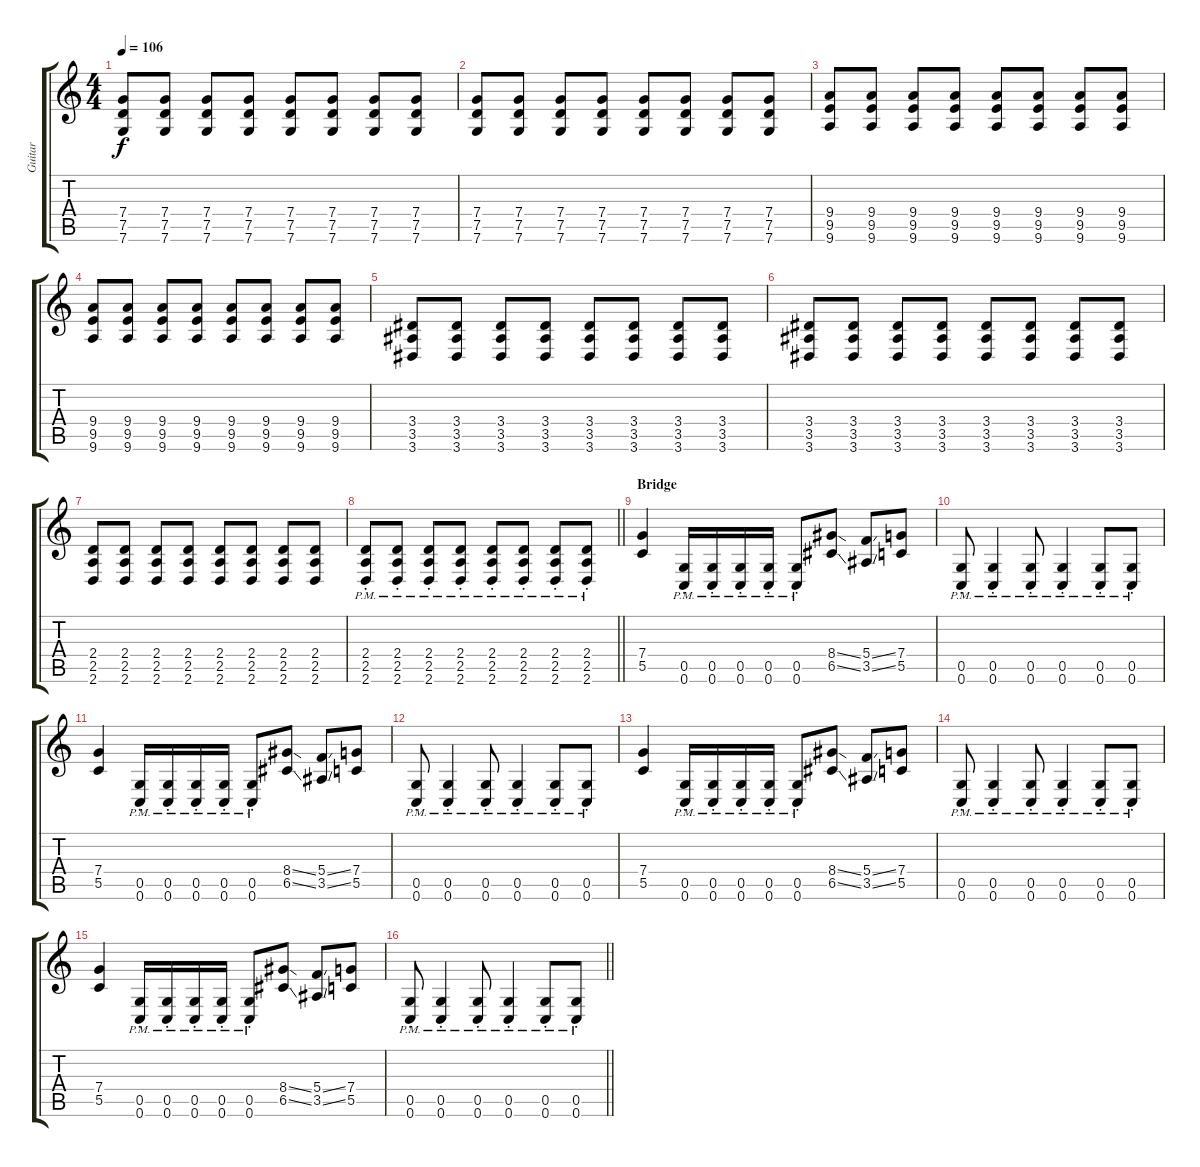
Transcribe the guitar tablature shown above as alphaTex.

\track ("Guitar" "Guitar") {instrument distortionguitar}
\staff {score tabs}
\tuning (D4 A3 F3 C3 G2 C2) {hide}
\ts (4 4)
\section ("" "")
\tempo 106
\clef g2
\ks c
(7.4 7.5 7.6).8{dy f} (7.4 7.5 7.6).8 (7.4 7.5 7.6).8 (7.4 7.5 7.6).8 (7.4 7.5 7.6).8 (7.4 7.5 7.6).8 (7.4 7.5 7.6).8 (7.4 7.5 7.6).8 |
(7.4 7.5 7.6).8 (7.4 7.5 7.6).8 (7.4 7.5 7.6).8 (7.4 7.5 7.6).8 (7.4 7.5 7.6).8 (7.4 7.5 7.6).8 (7.4 7.5 7.6).8 (7.4 7.5 7.6).8 |
(9.4 9.5 9.6).8 (9.4 9.5 9.6).8 (9.4 9.5 9.6).8 (9.4 9.5 9.6).8 (9.4 9.5 9.6).8 (9.4 9.5 9.6).8 (9.4 9.5 9.6).8 (9.4 9.5 9.6).8 |
(9.4 9.5 9.6).8 (9.4 9.5 9.6).8 (9.4 9.5 9.6).8 (9.4 9.5 9.6).8 (9.4 9.5 9.6).8 (9.4 9.5 9.6).8 (9.4 9.5 9.6).8 (9.4 9.5 9.6).8 |
(3.4 3.5 3.6).8 (3.4 3.5 3.6).8 (3.4 3.5 3.6).8 (3.4 3.5 3.6).8 (3.4 3.5 3.6).8 (3.4 3.5 3.6).8 (3.4 3.5 3.6).8 (3.4 3.5 3.6).8 |
(3.4 3.5 3.6).8 (3.4 3.5 3.6).8 (3.4 3.5 3.6).8 (3.4 3.5 3.6).8 (3.4 3.5 3.6).8 (3.4 3.5 3.6).8 (3.4 3.5 3.6).8 (3.4 3.5 3.6).8 |
(2.4 2.5 2.6).8 (2.4 2.5 2.6).8 (2.4 2.5 2.6).8 (2.4 2.5 2.6).8 (2.4 2.5 2.6).8 (2.4 2.5 2.6).8 (2.4 2.5 2.6).8 (2.4 2.5 2.6).8 |
\barLineRight lightlight
(2.4{pm st} 2.5{pm st} 2.6{pm st}).8 (2.4{pm st} 2.5{pm st} 2.6{pm st}).8 (2.4{pm st} 2.5{pm st} 2.6{pm st}).8 (2.4{pm st} 2.5{pm st} 2.6{pm st}).8 (2.4{pm st} 2.5{pm st} 2.6{pm st}).8 (2.4{pm st} 2.5{pm st} 2.6{pm st}).8 (2.4{pm st} 2.5{pm st} 2.6{pm st}).8 (2.4{pm st} 2.5{pm st} 2.6{pm st}).8 |
\section ("" "Bridge")
(7.4 5.5).4 (0.5{pm st} 0.6{pm st}).16 (0.5{pm st} 0.6{pm st}).16 (0.5{pm st} 0.6{pm st}).16 (0.5{pm st} 0.6{pm st}).16 (0.5{pm st} 0.6{pm st}).8 (8.4{ss} 6.5{ss}).8 (5.4{ss} 3.5{ss}).8 (7.4 5.5).8 |
(0.5{pm st} 0.6{pm st}).8 (0.5{pm st} 0.6{pm st}).4 (0.5{pm st} 0.6{pm st}).8 (0.5{pm st} 0.6{pm st}).4 (0.5{pm st} 0.6{pm st}).8 (0.5{pm st} 0.6{pm st}).8 |
(7.4 5.5).4 (0.5{pm st} 0.6{pm st}).16 (0.5{pm st} 0.6{pm st}).16 (0.5{pm st} 0.6{pm st}).16 (0.5{pm st} 0.6{pm st}).16 (0.5{pm st} 0.6{pm st}).8 (8.4{ss} 6.5{ss}).8 (5.4{ss} 3.5{ss}).8 (7.4 5.5).8 |
(0.5{pm st} 0.6{pm st}).8 (0.5{pm st} 0.6{pm st}).4 (0.5{pm st} 0.6{pm st}).8 (0.5{pm st} 0.6{pm st}).4 (0.5{pm st} 0.6{pm st}).8 (0.5{pm st} 0.6{pm st}).8 |
(7.4 5.5).4 (0.5{pm st} 0.6{pm st}).16 (0.5{pm st} 0.6{pm st}).16 (0.5{pm st} 0.6{pm st}).16 (0.5{pm st} 0.6{pm st}).16 (0.5{pm st} 0.6{pm st}).8 (8.4{ss} 6.5{ss}).8 (5.4{ss} 3.5{ss}).8 (7.4 5.5).8 |
(0.5{pm st} 0.6{pm st}).8 (0.5{pm st} 0.6{pm st}).4 (0.5{pm st} 0.6{pm st}).8 (0.5{pm st} 0.6{pm st}).4 (0.5{pm st} 0.6{pm st}).8 (0.5{pm st} 0.6{pm st}).8 |
(7.4 5.5).4 (0.5{pm st} 0.6{pm st}).16 (0.5{pm st} 0.6{pm st}).16 (0.5{pm st} 0.6{pm st}).16 (0.5{pm st} 0.6{pm st}).16 (0.5{pm st} 0.6{pm st}).8 (8.4{ss} 6.5{ss}).8 (5.4{ss} 3.5{ss}).8 (7.4 5.5).8 |
\barLineRight lightlight
(0.5{pm st} 0.6{pm st}).8 (0.5{pm st} 0.6{pm st}).4 (0.5{pm st} 0.6{pm st}).8 (0.5{pm st} 0.6{pm st}).4 (0.5{pm st} 0.6{pm st}).8 (0.5{pm st} 0.6{pm st}).8
